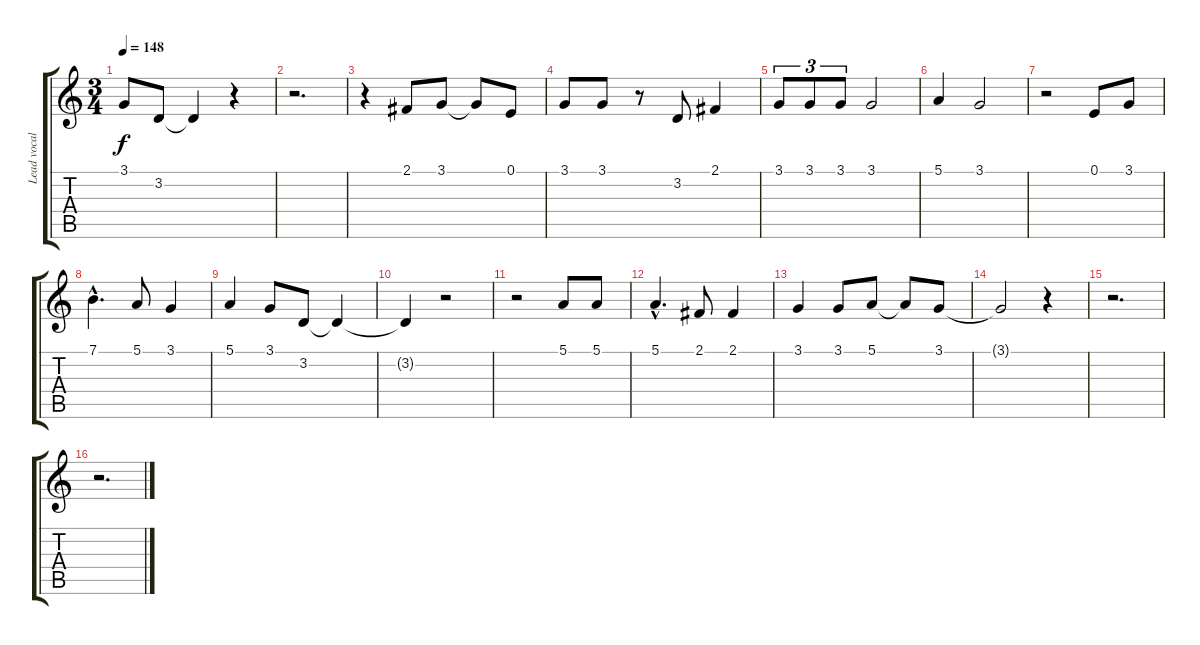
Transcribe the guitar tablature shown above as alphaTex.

\track ("Lead vocals" "Lead vocal") {instrument tenorsax}
\staff {score tabs}
\tuning (E4 B3 G3 D3 A2 E2) {hide}
\ts (3 4)
\tempo 148
\clef g2
\ks c
3.1.8{dy f} 3.2.8 3.2{t}.4 r.4 |
r.2{d} |
r.4 2.1.8 3.1.8 3.1{t}.8 0.1.8 |
3.1.8 3.1.8 r.8 3.2.8 2.1.4 |
3.1.8{tu (3 2)} 3.1.8{tu (3 2)} 3.1.8{tu (3 2)} 3.1.2 |
5.1.4 3.1.2 |
r.2 0.1.8 3.1.8 |
7.1{hac}.4{d} 5.1.8 3.1.4 |
5.1.4 3.1.8 3.2.8 3.2{t}.4 |
3.2{t}.4 r.2 |
r.2 5.1.8 5.1.8 |
5.1{hac}.4{d} 2.1.8 2.1.4 |
3.1.4 3.1.8 5.1.8 5.1{t}.8 3.1.8 |
3.1{t}.2 r.4 |
r.2{d} |
r.2{d}
